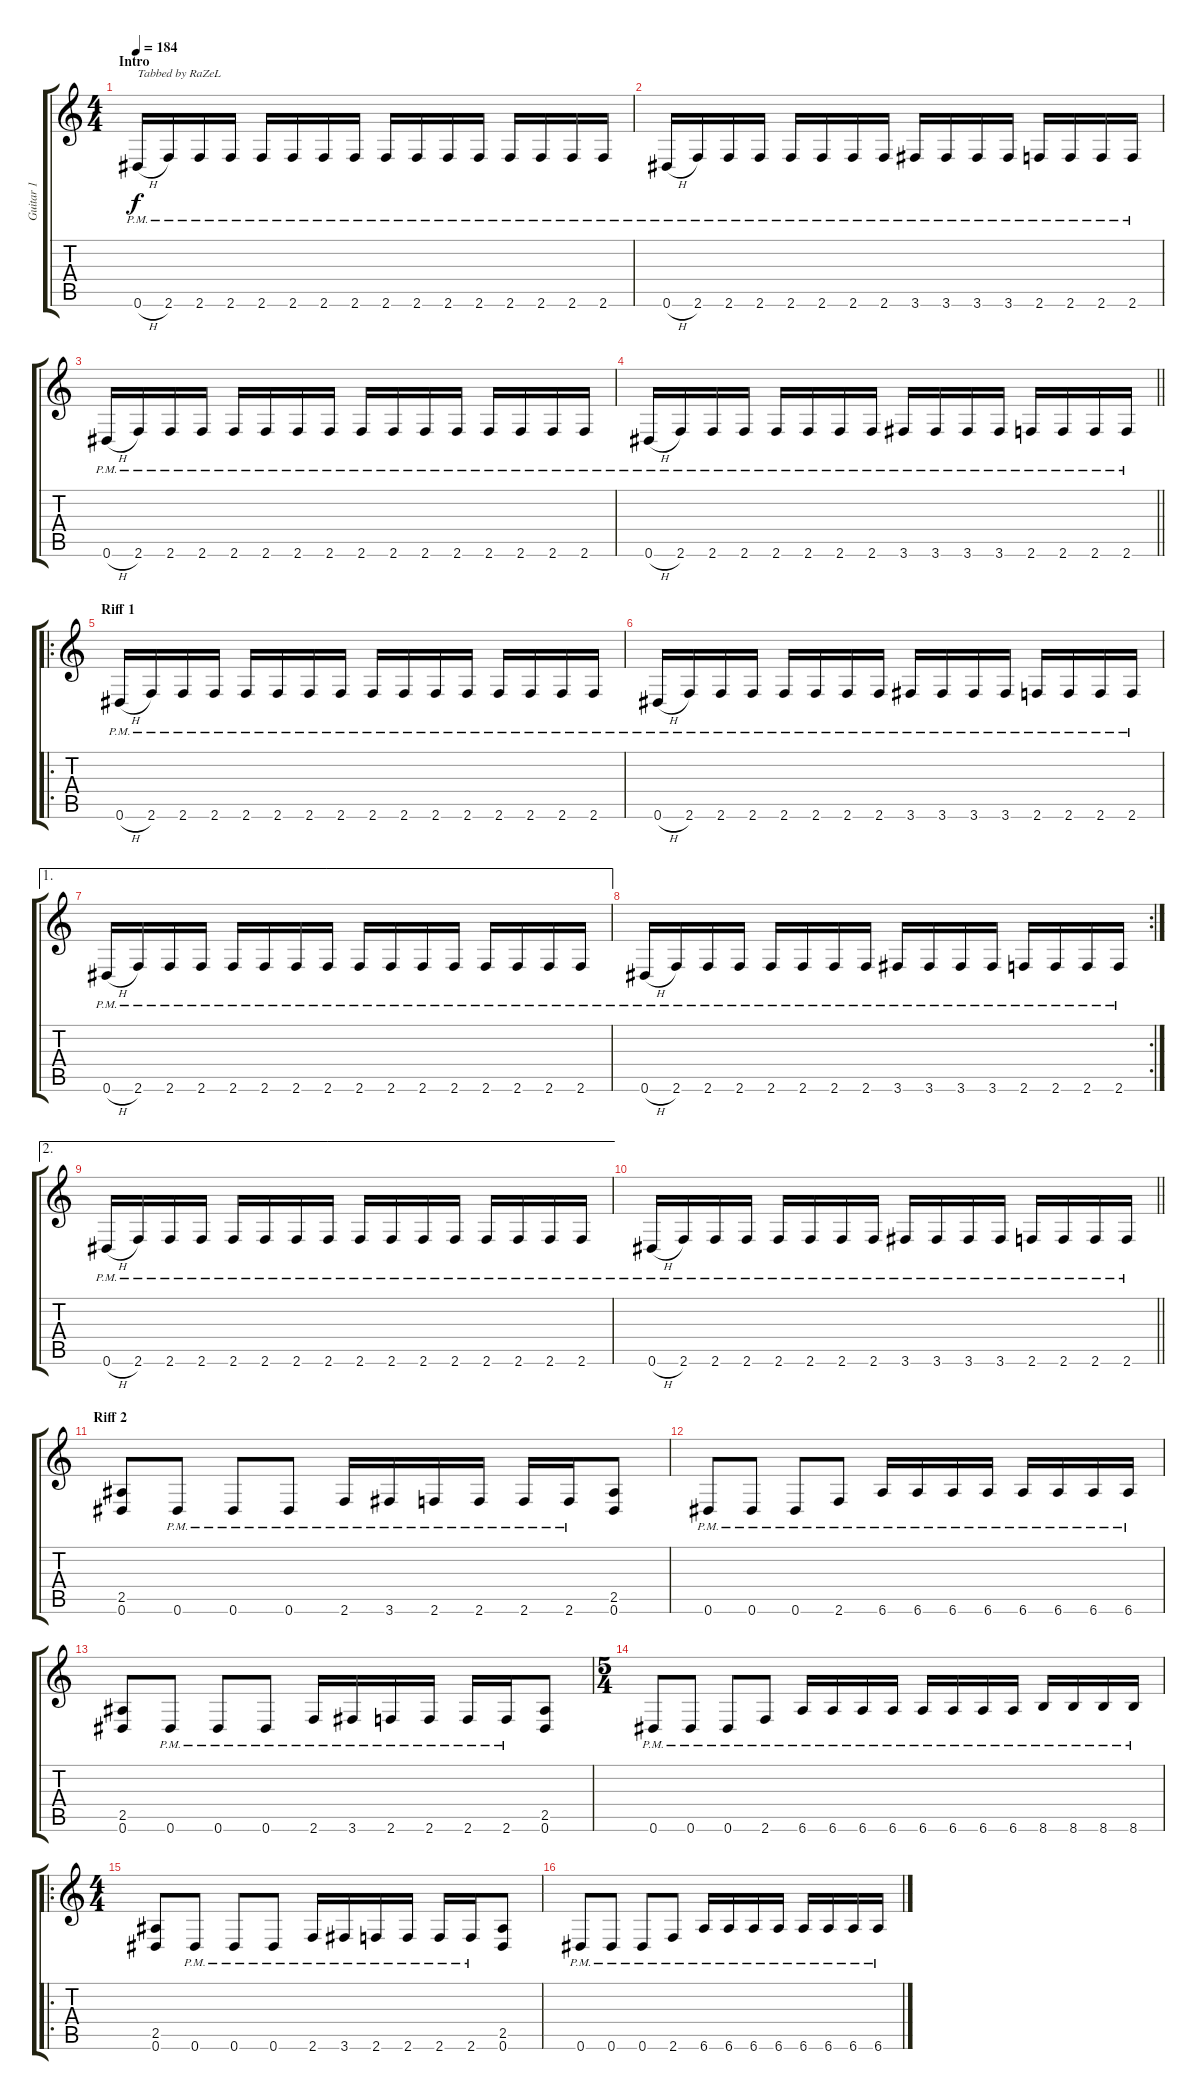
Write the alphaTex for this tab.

\track ("Guitar 1" "Guitar 1") {instrument distortionguitar}
\staff {score tabs}
\tuning (Eb4 Bb3 Gb3 Db3 Ab2 Eb2) {hide}
\ts (4 4)
\section ("" "Intro")
\tempo 184
\clef g2
\ks c
0.6{h pm}.16{txt "Tabbed by RaZeL" dy f instrument distortionguitar} 2.6{pm}.16 2.6{pm}.16 2.6{pm}.16 2.6{pm}.16 2.6{pm}.16 2.6{pm}.16 2.6{pm}.16 2.6{pm}.16 2.6{pm}.16 2.6{pm}.16 2.6{pm}.16 2.6{pm}.16 2.6{pm}.16 2.6{pm}.16 2.6{pm}.16 |
0.6{h pm}.16 2.6{pm}.16 2.6{pm}.16 2.6{pm}.16 2.6{pm}.16 2.6{pm}.16 2.6{pm}.16 2.6{pm}.16 3.6{pm}.16 3.6{pm}.16 3.6{pm}.16 3.6{pm}.16 2.6{pm}.16 2.6{pm}.16 2.6{pm}.16 2.6{pm}.16 |
0.6{h pm}.16 2.6{pm}.16 2.6{pm}.16 2.6{pm}.16 2.6{pm}.16 2.6{pm}.16 2.6{pm}.16 2.6{pm}.16 2.6{pm}.16 2.6{pm}.16 2.6{pm}.16 2.6{pm}.16 2.6{pm}.16 2.6{pm}.16 2.6{pm}.16 2.6{pm}.16 |
\barLineRight lightlight
0.6{h pm}.16 2.6{pm}.16 2.6{pm}.16 2.6{pm}.16 2.6{pm}.16 2.6{pm}.16 2.6{pm}.16 2.6{pm}.16 3.6{pm}.16 3.6{pm}.16 3.6{pm}.16 3.6{pm}.16 2.6{pm}.16 2.6{pm}.16 2.6{pm}.16 2.6{pm}.16 |
\ro
\section ("" "Riff 1")
0.6{h pm}.16 2.6{pm}.16 2.6{pm}.16 2.6{pm}.16 2.6{pm}.16 2.6{pm}.16 2.6{pm}.16 2.6{pm}.16 2.6{pm}.16 2.6{pm}.16 2.6{pm}.16 2.6{pm}.16 2.6{pm}.16 2.6{pm}.16 2.6{pm}.16 2.6{pm}.16 |
0.6{h pm}.16 2.6{pm}.16 2.6{pm}.16 2.6{pm}.16 2.6{pm}.16 2.6{pm}.16 2.6{pm}.16 2.6{pm}.16 3.6{pm}.16 3.6{pm}.16 3.6{pm}.16 3.6{pm}.16 2.6{pm}.16 2.6{pm}.16 2.6{pm}.16 2.6{pm}.16 |
\ae 1
0.6{h pm}.16 2.6{pm}.16 2.6{pm}.16 2.6{pm}.16 2.6{pm}.16 2.6{pm}.16 2.6{pm}.16 2.6{pm}.16 2.6{pm}.16 2.6{pm}.16 2.6{pm}.16 2.6{pm}.16 2.6{pm}.16 2.6{pm}.16 2.6{pm}.16 2.6{pm}.16 |
\rc 2
0.6{h pm}.16 2.6{pm}.16 2.6{pm}.16 2.6{pm}.16 2.6{pm}.16 2.6{pm}.16 2.6{pm}.16 2.6{pm}.16 3.6{pm}.16 3.6{pm}.16 3.6{pm}.16 3.6{pm}.16 2.6{pm}.16 2.6{pm}.16 2.6{pm}.16 2.6{pm}.16 |
\ae 2
0.6{h pm}.16 2.6{pm}.16 2.6{pm}.16 2.6{pm}.16 2.6{pm}.16 2.6{pm}.16 2.6{pm}.16 2.6{pm}.16 2.6{pm}.16 2.6{pm}.16 2.6{pm}.16 2.6{pm}.16 2.6{pm}.16 2.6{pm}.16 2.6{pm}.16 2.6{pm}.16 |
\barLineRight lightlight
0.6{h pm}.16 2.6{pm}.16 2.6{pm}.16 2.6{pm}.16 2.6{pm}.16 2.6{pm}.16 2.6{pm}.16 2.6{pm}.16 3.6{pm}.16 3.6{pm}.16 3.6{pm}.16 3.6{pm}.16 2.6{pm}.16 2.6{pm}.16 2.6{pm}.16 2.6{pm}.16 |
\section ("" "Riff 2")
(2.5 0.6).8 0.6{pm}.8 0.6{pm}.8 0.6{pm}.8 2.6{pm}.16 3.6{pm}.16 2.6{pm}.16 2.6{pm}.16 2.6{pm}.16 2.6{pm}.16 (2.5 0.6).8 |
0.6{pm}.8 0.6{pm}.8 0.6{pm}.8 2.6{pm}.8 6.6{pm}.16 6.6{pm}.16 6.6{pm}.16 6.6{pm}.16 6.6{pm}.16 6.6{pm}.16 6.6{pm}.16 6.6{pm}.16 |
(2.5 0.6).8 0.6{pm}.8 0.6{pm}.8 0.6{pm}.8 2.6{pm}.16 3.6{pm}.16 2.6{pm}.16 2.6{pm}.16 2.6{pm}.16 2.6{pm}.16 (2.5 0.6).8 |
\ts (5 4)
0.6{pm}.8 0.6{pm}.8 0.6{pm}.8 2.6{pm}.8 6.6{pm}.16 6.6{pm}.16 6.6{pm}.16 6.6{pm}.16 6.6{pm}.16 6.6{pm}.16 6.6{pm}.16 6.6{pm}.16 8.6{pm}.16 8.6{pm}.16 8.6{pm}.16 8.6{pm}.16 |
\ro
\ts (4 4)
(2.5 0.6).8 0.6{pm}.8 0.6{pm}.8 0.6{pm}.8 2.6{pm}.16 3.6{pm}.16 2.6{pm}.16 2.6{pm}.16 2.6{pm}.16 2.6{pm}.16 (2.5 0.6).8 |
0.6{pm}.8 0.6{pm}.8 0.6{pm}.8 2.6{pm}.8 6.6{pm}.16 6.6{pm}.16 6.6{pm}.16 6.6{pm}.16 6.6{pm}.16 6.6{pm}.16 6.6{pm}.16 6.6{pm}.16
